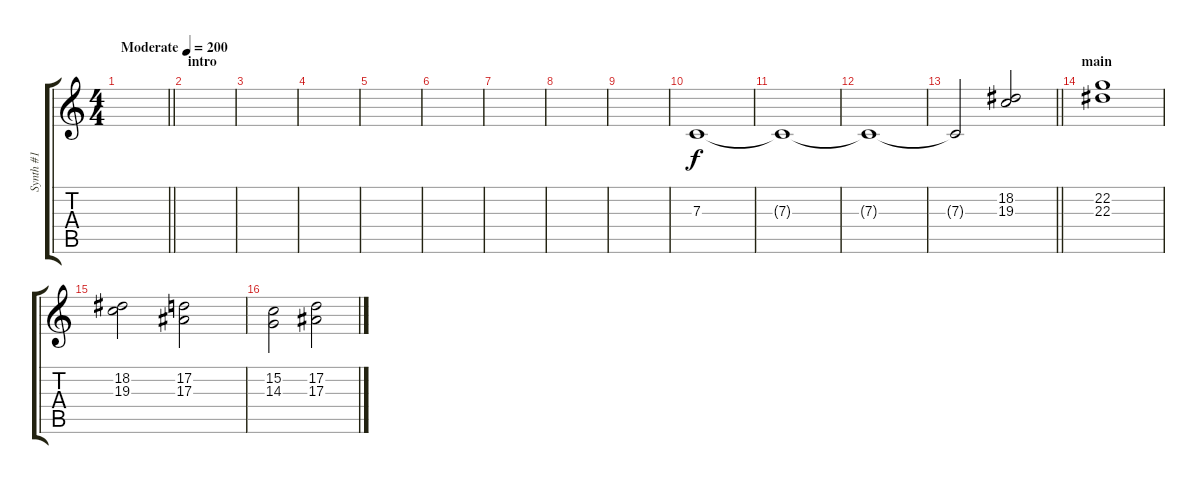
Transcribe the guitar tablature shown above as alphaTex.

\track ("Synth #1" "Synth #1") {instrument stringensemble1}
\staff {score tabs}
\tuning (D4 A3 F3 C3 G2 C2) {hide}
\ts (4 4)
\tempo (200 "Moderate")
\clef g2
\barLineRight lightlight
\ks c
|
\section ("" "intro")
|
|
|
|
|
|
|
|
7.3.1 |
7.3{t}.1 |
7.3{t}.1 |
\barLineRight lightlight
7.3{t}.2{beam merge} (18.2 19.3).2{instrument stringensemble1} |
\section ("" "main")
(22.2 22.3).1 |
(18.2 19.3).2{beam merge} (17.2 17.3).2 |
(15.2 14.3).2{beam merge} (17.2 17.3).2
